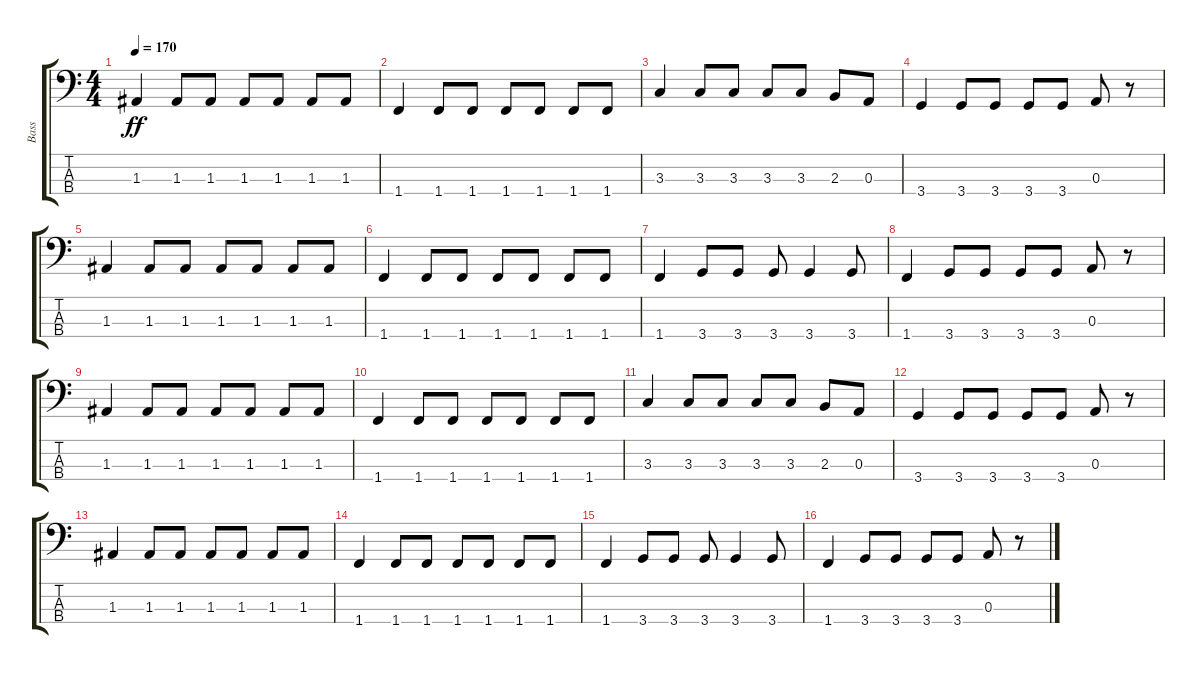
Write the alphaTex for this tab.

\track ("Bass" "Bass") {instrument electricbassfinger}
\staff {score tabs}
\tuning (G2 D2 A1 E1) {hide}
\ts (4 4)
\tempo 170
\clef f4
\ks c
1.3.4{dy ff} 1.3.8 1.3.8 1.3.8 1.3.8 1.3.8 1.3.8 |
1.4.4 1.4.8 1.4.8 1.4.8 1.4.8 1.4.8 1.4.8 |
3.3.4 3.3.8 3.3.8 3.3.8 3.3.8 2.3.8 0.3.8 |
3.4.4 3.4.8 3.4.8 3.4.8 3.4.8 0.3.8 r.8 |
1.3.4 1.3.8 1.3.8 1.3.8 1.3.8 1.3.8 1.3.8 |
1.4.4 1.4.8 1.4.8 1.4.8 1.4.8 1.4.8 1.4.8 |
1.4.4 3.4.8 3.4.8 3.4.8 3.4.4 3.4.8 |
1.4.4 3.4.8 3.4.8 3.4.8 3.4.8 0.3.8 r.8 |
1.3.4 1.3.8 1.3.8 1.3.8 1.3.8 1.3.8 1.3.8 |
1.4.4 1.4.8 1.4.8 1.4.8 1.4.8 1.4.8 1.4.8 |
3.3.4 3.3.8 3.3.8 3.3.8 3.3.8 2.3.8 0.3.8 |
3.4.4 3.4.8 3.4.8 3.4.8 3.4.8 0.3.8 r.8 |
1.3.4 1.3.8 1.3.8 1.3.8 1.3.8 1.3.8 1.3.8 |
1.4.4 1.4.8 1.4.8 1.4.8 1.4.8 1.4.8 1.4.8 |
1.4.4 3.4.8 3.4.8 3.4.8 3.4.4 3.4.8 |
1.4.4 3.4.8 3.4.8 3.4.8 3.4.8 0.3.8 r.8
